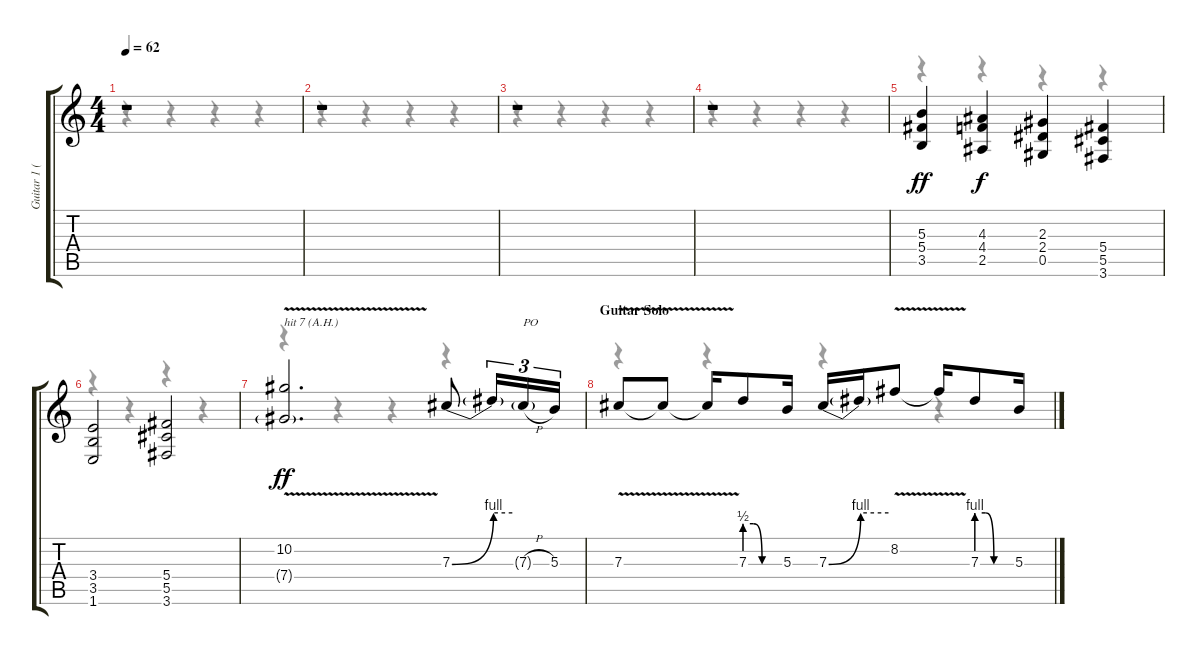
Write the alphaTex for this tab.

\track ("Guitar 1 (Slash)" "Guitar 1 (") {instrument distortionguitar}
\staff {score tabs}
\tuning (Eb4 Bb3 Gb3 Db3 Ab2 Eb2) {hide}
\voice
\ts (4 4)
\tempo 62
\clef g2
\ks c
r.1{dy p} |
r.1 |
r.1 |
r.1 |
(5.3 5.4 3.5).4{dy ff} (4.3 4.4 2.5).4{dy f} (2.3 2.4 0.5).4 (5.4 5.5 3.6).4 |
(3.4 3.5 1.6).2 (5.4 5.5 3.6).2 |
(10.2{v} 7.4{v g}).2{d txt "hit 7 (A.H.)" dy ff} 7.3{be (bend 0 0 60 4)}.8 7.3{be (hold 0 4 60 4) t}.16{tu (3 2)} 7.3{h g}.16{tu (3 2) txt "PO"} 5.3.16{tu (3 2)} |
\section ("" "Guitar Solo")
7.3{v}.8 7.3{v t}.8 7.3{v t}.16 7.3{be (custom 0 2 15 2 30 0 60 0)}.8 5.3.16 7.3{be (bend 0 0 60 4)}.16 7.3{be (hold 0 4 60 4) t}.16 8.2{v}.8 8.2{v t}.16 7.3{be (custom 0 4 15 4 30 0 60 0)}.8 5.3.16
\voice
\clef g2
\ottava regular
\simile none
\ks c
r.4{dy f} r.4 r.4 r.4 |
r.4 r.4 r.4 r.4 |
r.4 r.4 r.4 r.4 |
r.4 r.4 r.4 r.4 |
r.4 r.4 r.4 r.4 |
r.4 r.4 r.4 r.4 |
r.4 r.4 r.4 r.4 |
r.4 r.4 r.4 r.4
